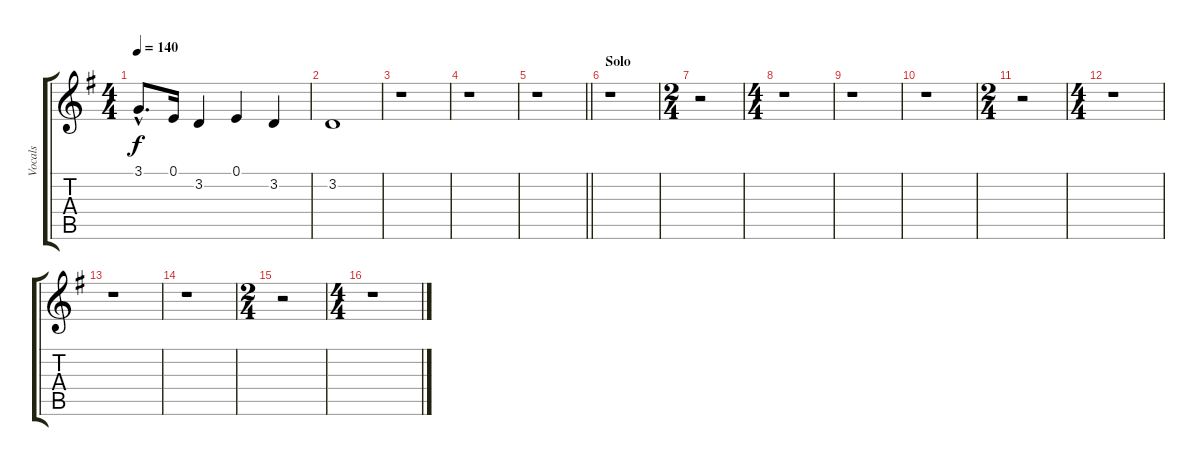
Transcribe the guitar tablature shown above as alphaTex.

\track ("Vocals" "Vocals") {instrument oboe}
\staff {score tabs}
\tuning (E4 B3 G3 D3 A2 E2) {hide}
\ts (4 4)
\tempo 140
\clef g2
\ks g
3.1{hac}.8{d dy f} 0.1.16 3.2.4 0.1.4 3.2.4 |
3.2.1 |
r.1 |
r.1 |
\barLineRight lightlight
r.1 |
\section ("" "Solo")
r.1 |
\ts (2 4)
r.2 |
\ts (4 4)
r.1 |
r.1 |
r.1 |
\ts (2 4)
r.2 |
\ts (4 4)
r.1 |
r.1 |
r.1 |
\ts (2 4)
r.2 |
\ts (4 4)
r.1
